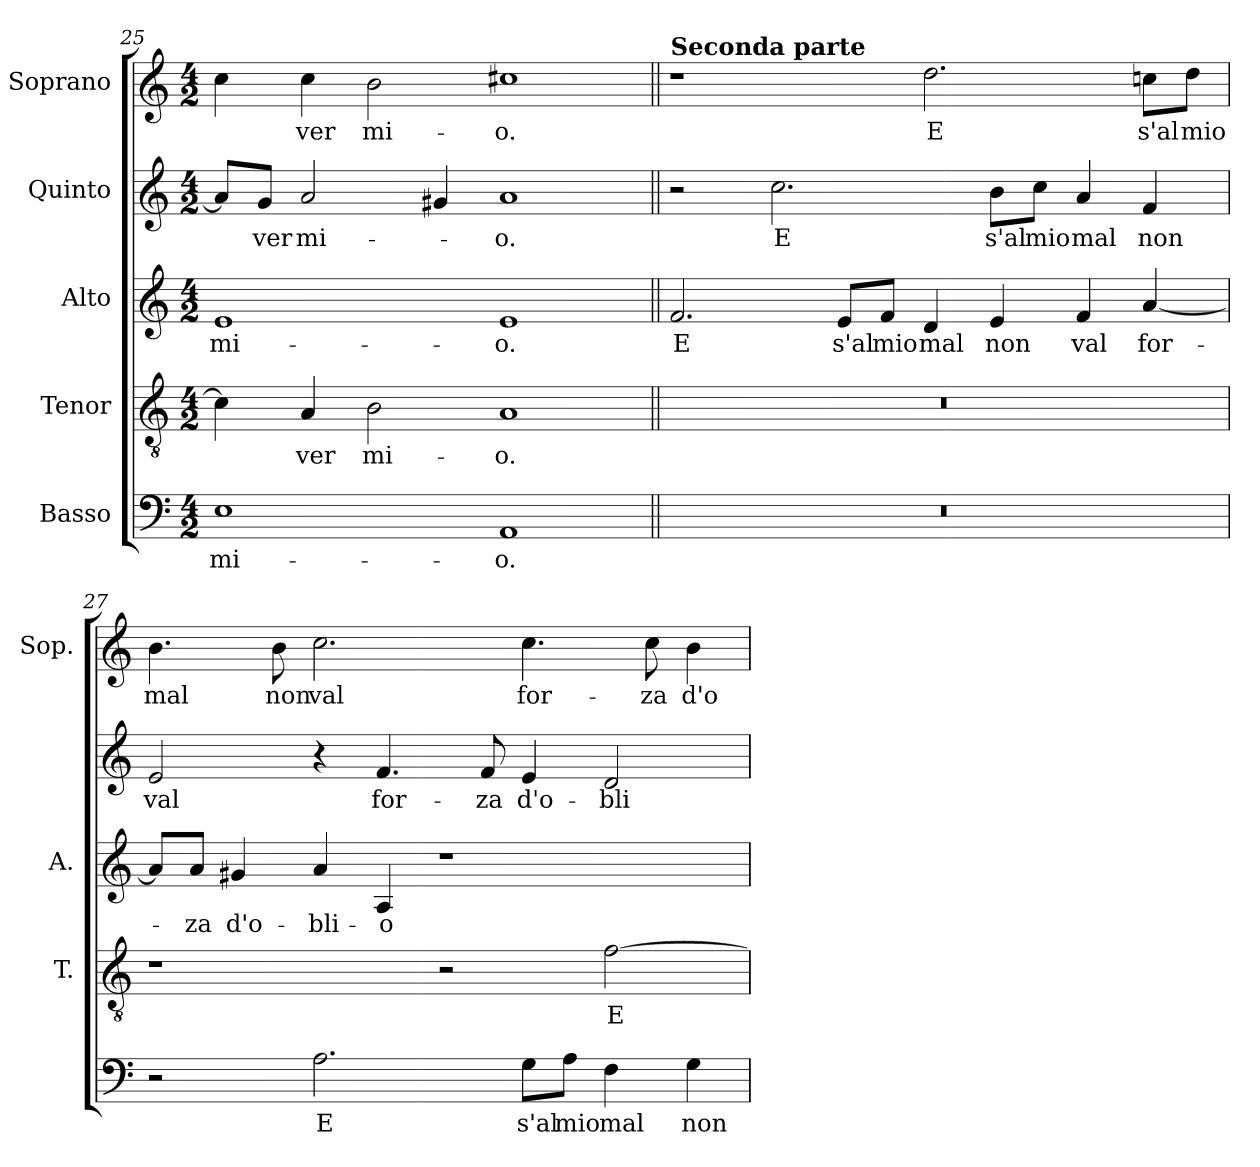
**kern	**text	**kern	**text	**kern	**text	**kern	**text	**kern	**text
*part5	*part5	*part4	*part4	*part3	*part3	*part2	*part2	*part1	*part1
*staff5	*staff5	*staff4	*staff4	*staff3	*staff3	*staff2	*staff2	*staff1	*staff1
*I"Basso	*	*I"Tenor	*	*I"Alto	*	*I"Quinto	*	*I"Soprano	*
*	*	*I'T.	*	*I'A.	*	*	*	*I'Sop.	*
*clefF4	*	*clefGv2	*	*clefG2	*	*clefG2	*	*clefG2	*
*	*	*ITrd7c12	*	*	*	*	*	*	*
*k[]	*	*k[]	*	*k[]	*	*k[]	*	*k[]	*
*C:	*	*C:	*	*C:	*	*C:	*	*C:	*
*M4/2	*	*M4/2	*	*M4/2	*	*M4/2	*	*M4/2	*
=25	=25	=25	=25	=25	=25	=25	=25	=25	=25
!	!LO:LY:b:color=#000000	!	!	!	!	!	!	!	!
!	!	!	!	!	!LO:LY:b:color=#000000	!	!	!	!
1Ei	mi-	4Ci\]	.	1ei	mi-	8ai/L]	.	4cci\	.
!	!	!	!	!	!	!	!LO:LY:b:color=#000000	!	!
.	.	.	.	.	.	8gi/J	-ver	.	.
!	!	!	!LO:LY:b:color=#000000	!	!	!	!	!	!
!	!	!	!	!	!	!	!LO:LY:b:color=#000000	!	!
!	!	!	!	!	!	!	!	!	!LO:LY:b:color=#000000
.	.	4AAi/	-ver	.	.	2ai/	mi-	4cci\	-ver
!	!	!	!LO:LY:b:color=#000000	!	!	!	!	!	!
!	!	!	!	!	!	!	!	!	!LO:LY:b:color=#000000
.	.	2BBi\	mi-	.	.	.	.	2bi\	mi-
.	.	.	.	.	.	4g#Xi/	.	.	.
!	!LO:LY:b:color=#000000	!	!	!	!	!	!	!	!
!	!	!	!LO:LY:b:color=#000000	!	!	!	!	!	!
!	!	!	!	!	!LO:LY:b:color=#000000	!	!	!	!
!	!	!	!	!	!	!	!LO:LY:b:color=#000000	!	!
!	!	!	!	!	!	!	!	!	!LO:LY:b:color=#000000
1AAi	-o.	1AAi	-o.	1ei	-o.	1ai	-o.	1cc#Xi	-o.
=26||	=26||	=26||	=26||	=26||	=26||	=26||	=26||	=26||	=26||
!LO:N:vis=1	!	!LO:N:vis=1	!	!	!	!	!	!	!
!	!	!	!	!	!	!	!	!LO:TX:a:B:t=Seconda parte	!
!	!	!	!	!	!LO:LY:b:color=#000000	!	!	!	!
0r	.	0r	.	2.fi/	E	2r	.	1r	.
!	!	!	!	!	!	!	!LO:LY:b:color=#000000	!	!
.	.	.	.	.	.	2.cci\	E	.	.
!	!	!	!	!	!LO:LY:b:color=#000000	!	!	!	!
.	.	.	.	8ei/L	s'al	.	.	.	.
!	!	!	!	!	!LO:LY:b:color=#000000	!	!	!	!
.	.	.	.	8fi/J	mio	.	.	.	.
!	!	!	!	!	!LO:LY:b:color=#000000	!	!	!	!
!	!	!	!	!	!	!	!	!	!LO:LY:b:color=#000000
.	.	.	.	4di/	mal	.	.	2.ddi\	E
!	!	!	!	!	!LO:LY:b:color=#000000	!	!	!	!
!	!	!	!	!	!	!	!LO:LY:b:color=#000000	!	!
.	.	.	.	4ei/	non	8bi\L	s'al	.	.
!	!	!	!	!	!	!	!LO:LY:b:color=#000000	!	!
.	.	.	.	.	.	8cci\J	mio	.	.
!	!	!	!	!	!LO:LY:b:color=#000000	!	!	!	!
!	!	!	!	!	!	!	!LO:LY:b:color=#000000	!	!
.	.	.	.	4fi/	val	4ai/	mal	.	.
!	!	!	!	!	!LO:LY:b:color=#000000	!	!	!	!
!	!	!	!	!	!	!	!LO:LY:b:color=#000000	!	!
!	!	!	!	!	!	!	!	!	!LO:LY:b:color=#000000
.	.	.	.	[<4ai/	for-	4fi/	non	8ccni\L	s'al
!	!	!	!	!	!	!	!	!	!LO:LY:b:color=#000000
.	.	.	.	.	.	.	.	8ddi\J	mio
!!LO:LB:g=z
=27	=27	=27	=27	=27	=27	=27	=27	=27	=27
!	!	!	!	!	!	!	!LO:LY:b:color=#000000	!	!
!	!	!	!	!	!	!	!	!	!LO:LY:b:color=#000000
2r	.	1r	.	8ai/L]	.	2ei/	val	4.bi\	mal
!	!	!	!	!	!LO:LY:b:color=#000000	!	!	!	!
.	.	.	.	8ai/J	-za	.	.	.	.
!	!	!	!	!	!LO:LY:b:color=#000000	!	!	!	!
.	.	.	.	4g#Xi/	d'o-	.	.	.	.
!	!	!	!	!	!	!	!	!	!LO:LY:b:color=#000000
.	.	.	.	.	.	.	.	8bi\	non
!	!LO:LY:b:color=#000000	!	!	!	!	!	!	!	!
!	!	!	!	!	!LO:LY:b:color=#000000	!	!	!	!
!	!	!	!	!	!	!	!	!	!LO:LY:b:color=#000000
2.Ai\	E	.	.	4ai/	-bli-	4r	.	2.cci\	val
!	!	!	!	!	!LO:LY:b:color=#000000	!	!	!	!
!	!	!	!	!	!	!	!LO:LY:b:color=#000000	!	!
.	.	.	.	4Ai/	-o	4.fi/	for-	.	.
.	.	2r	.	1r	.	.	.	.	.
!	!	!	!	!	!	!	!LO:LY:b:color=#000000	!	!
.	.	.	.	.	.	8fi/	-za	.	.
!	!LO:LY:b:color=#000000	!	!	!	!	!	!	!	!
!	!	!	!	!	!	!	!LO:LY:b:color=#000000	!	!
!	!	!	!	!	!	!	!	!	!LO:LY:b:color=#000000
8Gi\L	s'al	.	.	.	.	4ei/	d'o-	4.cci\	for-
!	!LO:LY:b:color=#000000	!	!	!	!	!	!	!	!
8Ai\J	mio	.	.	.	.	.	.	.	.
!	!LO:LY:b:color=#000000	!	!	!	!	!	!	!	!
!	!	!	!LO:LY:b:color=#000000	!	!	!	!	!	!
!	!	!	!	!	!	!	!LO:LY:b:color=#000000	!	!
4Fi\	mal	[>2Fi\	E	.	.	2di/	-bli-	.	.
!	!	!	!	!	!	!	!	!	!LO:LY:b:color=#000000
.	.	.	.	.	.	.	.	8cci\	-za
!	!LO:LY:b:color=#000000	!	!	!	!	!	!	!	!
!	!	!	!	!	!	!	!	!	!LO:LY:b:color=#000000
4Gi\	non	.	.	.	.	.	.	4bi\	d'o-
=	=	=	=	=	=	=	=	=	=
*-	*-	*-	*-	*-	*-	*-	*-	*-	*-
